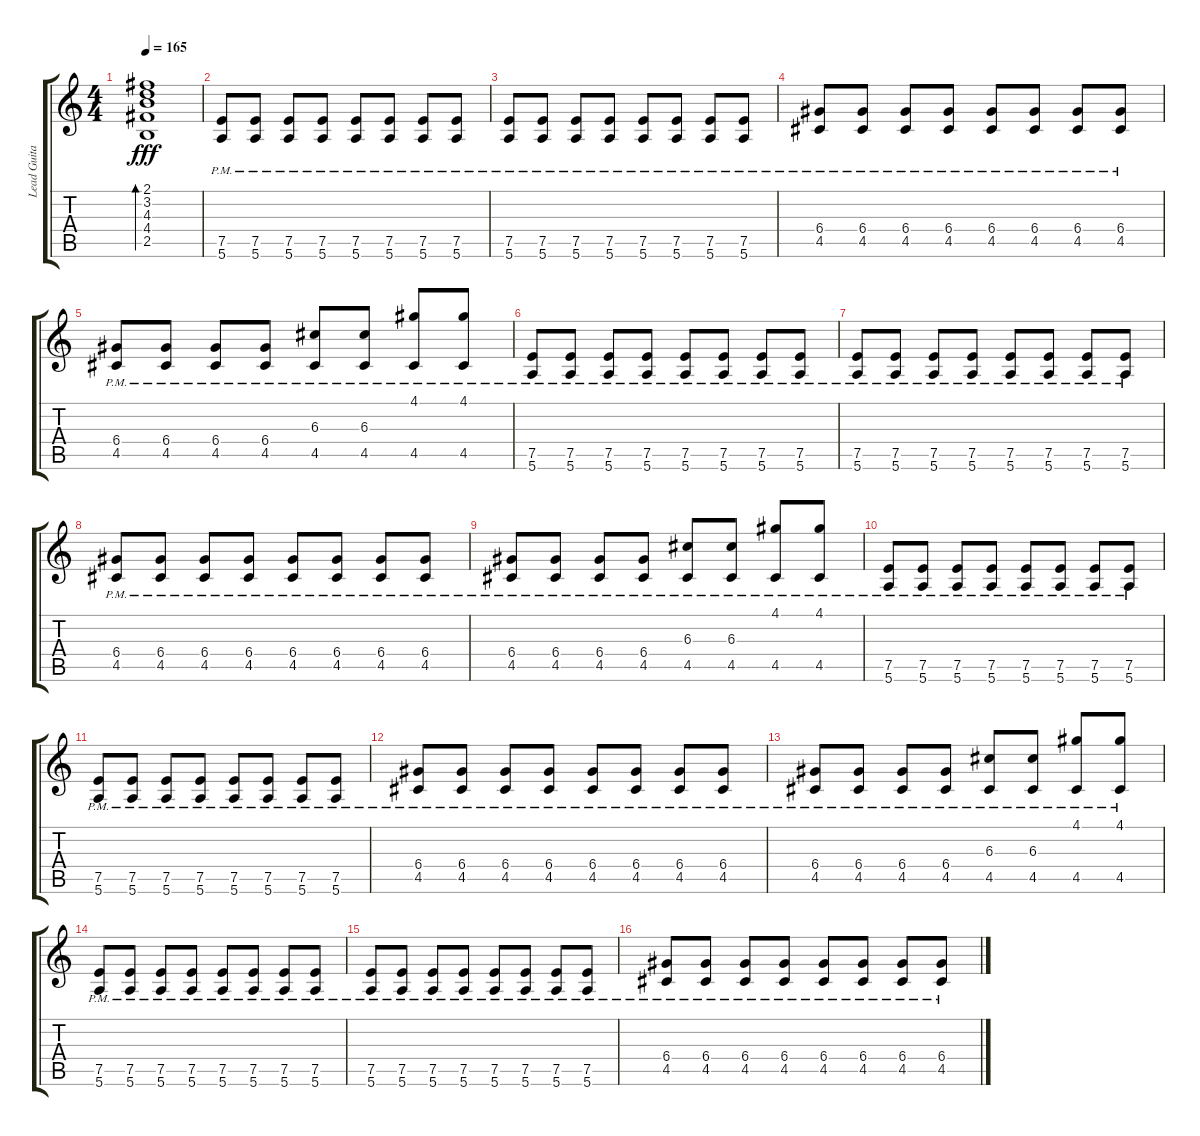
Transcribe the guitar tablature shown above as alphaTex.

\track ("Lead Guitar" "Lead Guita") {instrument overdrivenguitar}
\staff {score tabs}
\tuning (E4 B3 G3 D3 A2 E2) {hide}
\ts (4 4)
\tempo 165
\clef g2
\ks c
(2.1 3.2 4.3 4.4 2.5).1{bd 30 dy fff} |
(7.5{pm} 5.6{pm}).8{instrument overdrivenguitar} (7.5{pm} 5.6{pm}).8 (7.5{pm} 5.6{pm}).8 (7.5{pm} 5.6{pm}).8 (7.5{pm} 5.6{pm}).8 (7.5{pm} 5.6{pm}).8 (7.5{pm} 5.6{pm}).8 (7.5{pm} 5.6{pm}).8 |
(7.5{pm} 5.6{pm}).8 (7.5{pm} 5.6{pm}).8 (7.5{pm} 5.6{pm}).8 (7.5{pm} 5.6{pm}).8 (7.5{pm} 5.6{pm}).8 (7.5{pm} 5.6{pm}).8 (7.5{pm} 5.6{pm}).8 (7.5{pm} 5.6{pm}).8 |
(6.4{pm} 4.5{pm}).8 (6.4{pm} 4.5{pm}).8 (6.4{pm} 4.5{pm}).8 (6.4{pm} 4.5{pm}).8 (6.4{pm} 4.5{pm}).8 (6.4{pm} 4.5{pm}).8 (6.4{pm} 4.5{pm}).8 (6.4{pm} 4.5{pm}).8 |
(6.4{pm} 4.5{pm}).8 (6.4{pm} 4.5{pm}).8 (6.4{pm} 4.5{pm}).8 (6.4{pm} 4.5{pm}).8 (6.3{pm} 4.5{pm}).8 (6.3{pm} 4.5{pm}).8 (4.1{pm} 4.5{pm}).8 (4.1{pm} 4.5{pm}).8 |
(7.5{pm} 5.6{pm}).8 (7.5{pm} 5.6{pm}).8 (7.5{pm} 5.6{pm}).8 (7.5{pm} 5.6{pm}).8 (7.5{pm} 5.6{pm}).8 (7.5{pm} 5.6{pm}).8 (7.5{pm} 5.6{pm}).8 (7.5{pm} 5.6{pm}).8 |
(7.5{pm} 5.6{pm}).8 (7.5{pm} 5.6{pm}).8 (7.5{pm} 5.6{pm}).8 (7.5{pm} 5.6{pm}).8 (7.5{pm} 5.6{pm}).8 (7.5{pm} 5.6{pm}).8 (7.5{pm} 5.6{pm}).8 (7.5{pm} 5.6{pm}).8 |
(6.4{pm} 4.5{pm}).8 (6.4{pm} 4.5{pm}).8 (6.4{pm} 4.5{pm}).8 (6.4{pm} 4.5{pm}).8 (6.4{pm} 4.5{pm}).8 (6.4{pm} 4.5{pm}).8 (6.4{pm} 4.5{pm}).8 (6.4{pm} 4.5{pm}).8 |
(6.4{pm} 4.5{pm}).8 (6.4{pm} 4.5{pm}).8 (6.4{pm} 4.5{pm}).8 (6.4{pm} 4.5{pm}).8 (6.3{pm} 4.5{pm}).8 (6.3{pm} 4.5{pm}).8 (4.1{pm} 4.5{pm}).8 (4.1{pm} 4.5{pm}).8 |
(7.5{pm} 5.6{pm}).8 (7.5{pm} 5.6{pm}).8 (7.5{pm} 5.6{pm}).8 (7.5{pm} 5.6{pm}).8 (7.5{pm} 5.6{pm}).8 (7.5{pm} 5.6{pm}).8 (7.5{pm} 5.6{pm}).8 (7.5{pm} 5.6{pm}).8 |
(7.5{pm} 5.6{pm}).8 (7.5{pm} 5.6{pm}).8 (7.5{pm} 5.6{pm}).8 (7.5{pm} 5.6{pm}).8 (7.5{pm} 5.6{pm}).8 (7.5{pm} 5.6{pm}).8 (7.5{pm} 5.6{pm}).8 (7.5{pm} 5.6{pm}).8 |
(6.4{pm} 4.5{pm}).8 (6.4{pm} 4.5{pm}).8 (6.4{pm} 4.5{pm}).8 (6.4{pm} 4.5{pm}).8 (6.4{pm} 4.5{pm}).8 (6.4{pm} 4.5{pm}).8 (6.4{pm} 4.5{pm}).8 (6.4{pm} 4.5{pm}).8 |
(6.4{pm} 4.5{pm}).8 (6.4{pm} 4.5{pm}).8 (6.4{pm} 4.5{pm}).8 (6.4{pm} 4.5{pm}).8 (6.3{pm} 4.5{pm}).8 (6.3{pm} 4.5{pm}).8 (4.1{pm} 4.5{pm}).8 (4.1{pm} 4.5{pm}).8 |
(7.5{pm} 5.6{pm}).8 (7.5{pm} 5.6{pm}).8 (7.5{pm} 5.6{pm}).8 (7.5{pm} 5.6{pm}).8 (7.5{pm} 5.6{pm}).8 (7.5{pm} 5.6{pm}).8 (7.5{pm} 5.6{pm}).8 (7.5{pm} 5.6{pm}).8 |
(7.5{pm} 5.6{pm}).8 (7.5{pm} 5.6{pm}).8 (7.5{pm} 5.6{pm}).8 (7.5{pm} 5.6{pm}).8 (7.5{pm} 5.6{pm}).8 (7.5{pm} 5.6{pm}).8 (7.5{pm} 5.6{pm}).8 (7.5{pm} 5.6{pm}).8 |
(6.4{pm} 4.5{pm}).8 (6.4{pm} 4.5{pm}).8 (6.4{pm} 4.5{pm}).8 (6.4{pm} 4.5{pm}).8 (6.4{pm} 4.5{pm}).8 (6.4{pm} 4.5{pm}).8 (6.4{pm} 4.5{pm}).8 (6.4{pm} 4.5{pm}).8
